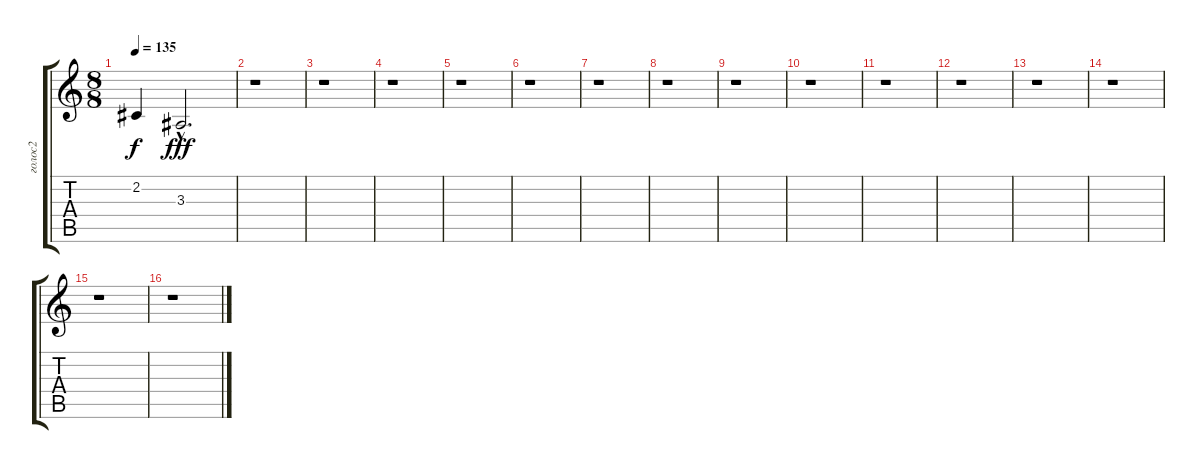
\track ("голос2" "голос2") {instrument baritonesax}
\staff {score tabs}
\tuning (E4 B3 G3 D3 A2 E2) {hide}
\ts (8 8)
\tempo 135
\clef g2
\ks c
2.2{t}.4{dy f} 3.3{hac}.2{d dy fff} |
r.1 |
r.1 |
r.1 |
r.1 |
r.1 |
r.1 |
r.1 |
r.1 |
r.1 |
r.1 |
r.1 |
r.1 |
r.1 |
r.1 |
r.1
